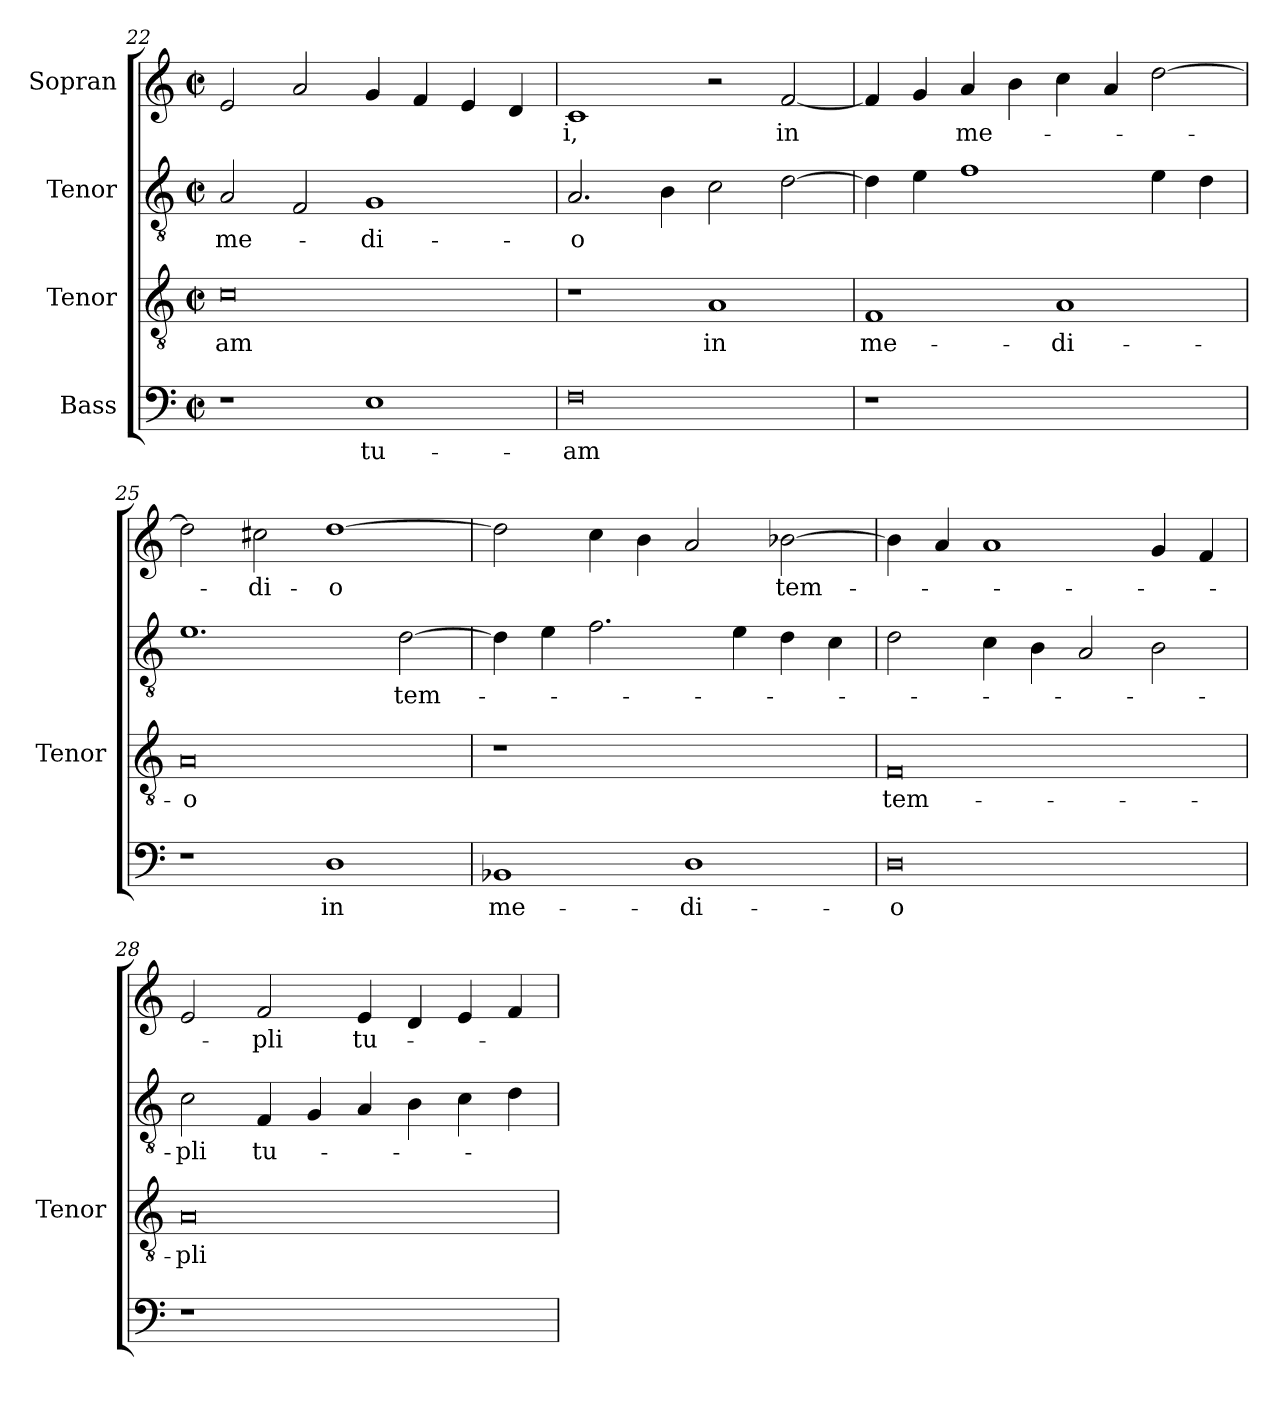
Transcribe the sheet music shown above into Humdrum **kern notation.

**kern	**text	**kern	**text	**kern	**text	**kern	**text
*part4	*part4	*part3	*part3	*part2	*part2	*part1	*part1
*staff4	*staff4	*staff3	*staff3	*staff2	*staff2	*staff1	*staff1
*I"Bass	*	*I"Tenor	*	*I"Tenor	*	*I"Sopran	*
*	*	*I'Tenor	*	*	*	*	*
!!LO:PB:g=z
*clefF4	*	*clefGv2	*	*clefGv2	*	*clefG2	*
*	*	*ITrd7c12	*	*ITrd7c12	*	*	*
*k[]	*	*k[]	*	*k[]	*	*k[]	*
*M2/2	*	*M2/2	*	*M2/2	*	*M2/2	*
*met(c|)	*	*met(c|)	*	*met(c|)	*	*met(c|)	*
=22	=22	=22	=22	=22	=22	=22	=22
!	!	!	!LO:LY:b:color=#000000	!	!	!	!
!	!	!	!	!	!LO:LY:b:color=#000000	!	!
1r	.	0Ci	-am	2AAi/	me-	2ei/	.
.	.	.	.	2FFi/	.	2ai/	.
!	!LO:LY:b:color=#000000	!	!	!	!	!	!
!	!	!	!	!	!LO:LY:b:color=#000000	!	!
1Ei	tu-	.	.	1GGi	-di-	4gi/	.
.	.	.	.	.	.	4fi/	.
.	.	.	.	.	.	4ei/	.
.	.	.	.	.	.	4di/	.
=23	=23	=23	=23	=23	=23	=23	=23
!	!LO:LY:b:color=#000000	!	!	!	!	!	!
!	!	!	!	!	!LO:LY:b:color=#000000	!	!
!	!	!	!	!	!	!	!LO:LY:b:color=#000000
0Fi	-am	1r	.	2.AAi/	-o	1ci	-i,
.	.	.	.	4BBi\	.	.	.
!	!	!	!LO:LY:b:color=#000000	!	!	!	!
.	.	1AAi	in	2Ci\	.	2r	.
!	!	!	!	!	!	!	!LO:LY:b:color=#000000
.	.	.	.	[>2Di\	.	[<2fi/	in
=24	=24	=24	=24	=24	=24	=24	=24
!LO:N:vis=1	!	!	!	!	!	!	!
!	!	!	!LO:LY:b:color=#000000	!	!	!	!
1r	.	1FFi	me-	4Di\]	.	4fi/]	.
.	.	.	.	4Ei\	.	4gi/	.
!	!	!	!	!	!	!	!LO:LY:b:color=#000000
.	.	.	.	1Fi	.	4ai/	me-
.	.	.	.	.	.	4bi\	.
!	!	!	!LO:LY:b:color=#000000	!	!	!	!
1ryy	.	1AAi	-di-	.	.	4cci\	.
.	.	.	.	.	.	4ai/	.
.	.	.	.	4Ei\	.	[>2ddi\	.
.	.	.	.	4Di\	.	.	.
=25	=25	=25	=25	=25	=25	=25	=25
!	!	!	!LO:LY:b:color=#000000	!	!	!	!
1r	.	0AAi	-o	1.Ei	.	2ddi\]	.
!	!	!	!	!	!	!	!LO:LY:b:color=#000000
.	.	.	.	.	.	2cc#Xi\	-di-
!	!LO:LY:b:color=#000000	!	!	!	!	!	!
!	!	!	!	!	!	!	!LO:LY:b:color=#000000
1Di	in	.	.	.	.	[>1ddi	-o
!	!	!	!	!	!LO:LY:b:color=#000000	!	!
.	.	.	.	[>2Di\	tem-	.	.
=26	=26	=26	=26	=26	=26	=26	=26
!	!LO:LY:b:color=#000000	!LO:N:vis=1	!	!	!	!	!
1BB-Xi	me-	1r	.	4Di\]	.	2ddi\]	.
.	.	.	.	4Ei\	.	.	.
.	.	.	.	2.Fi\	.	4cci\	.
.	.	.	.	.	.	4bi\	.
!	!LO:LY:b:color=#000000	!	!	!	!	!	!
1Di	-di-	1ryy	.	.	.	2ai/	.
.	.	.	.	4Ei\	.	.	.
!	!	!	!	!	!	!	!LO:LY:b:color=#000000
.	.	.	.	4Di\	.	[>2b-Xi\	tem-
.	.	.	.	4Ci\	.	.	.
=27	=27	=27	=27	=27	=27	=27	=27
!	!LO:LY:b:color=#000000	!	!	!	!	!	!
!	!	!	!LO:LY:b:color=#000000	!	!	!	!
0Di	-o	0FFi	tem-	2Di\	.	4b-i\]	.
.	.	.	.	.	.	4ai/	.
.	.	.	.	4Ci\	.	1ai	.
.	.	.	.	4BBi\	.	.	.
.	.	.	.	2AAi/	.	.	.
.	.	.	.	2BBi\	.	4gi/	.
.	.	.	.	.	.	4fi/	.
=28	=28	=28	=28	=28	=28	=28	=28
!LO:N:vis=1	!	!	!	!	!	!	!
!	!	!	!LO:LY:b:color=#000000	!	!	!	!
!	!	!	!	!	!LO:LY:b:color=#000000	!	!
1r	.	0AAi	-pli	2Ci\	-pli	2ei/	.
!	!	!	!	!	!LO:LY:b:color=#000000	!	!
!	!	!	!	!	!	!	!LO:LY:b:color=#000000
.	.	.	.	4FFi/	tu-	2fi/	-pli
.	.	.	.	4GGi/	.	.	.
!	!	!	!	!	!	!	!LO:LY:b:color=#000000
1ryy	.	.	.	4AAi/	.	4ei/	tu-
.	.	.	.	4BBi\	.	4di/	.
.	.	.	.	4Ci\	.	4ei/	.
.	.	.	.	4Di\	.	4fi/	.
=	=	=	=	=	=	=	=
*-	*-	*-	*-	*-	*-	*-	*-
